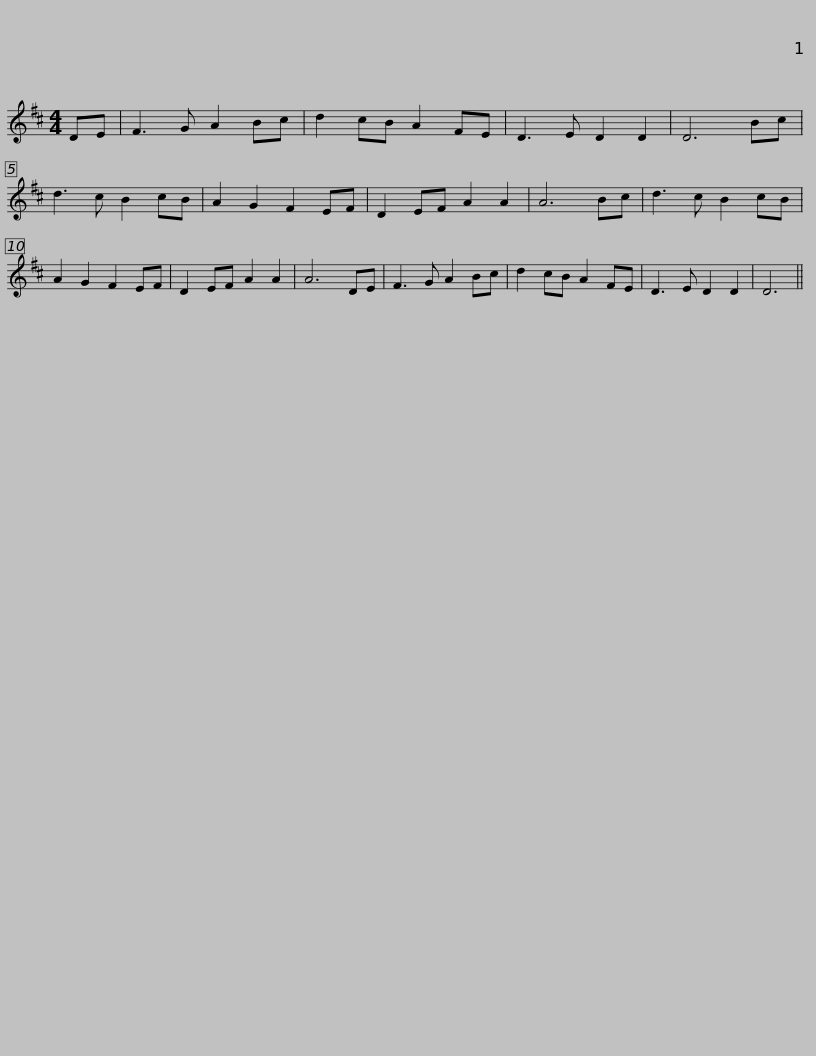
X:1
L:1/8
M:4/4
I:linebreak $
K:D
V:1 treble
V:1
 DE | F3 G A2 Bc | d2 cB A2 FE | D3 E D2 D2 | D6 Bc | %5
 d3 c B2 cB | A2 G2 F2 EF | D2 EF A2 A2 | A6 Bc |$ d3 c B2 cB | %10
 A2 G2 F2 EF | D2 EF A2 A2 | A6 DE | F3 G A2 Bc | d2 cB A2 FE | %15
 D3 E D2 D2 | D6 || %17
